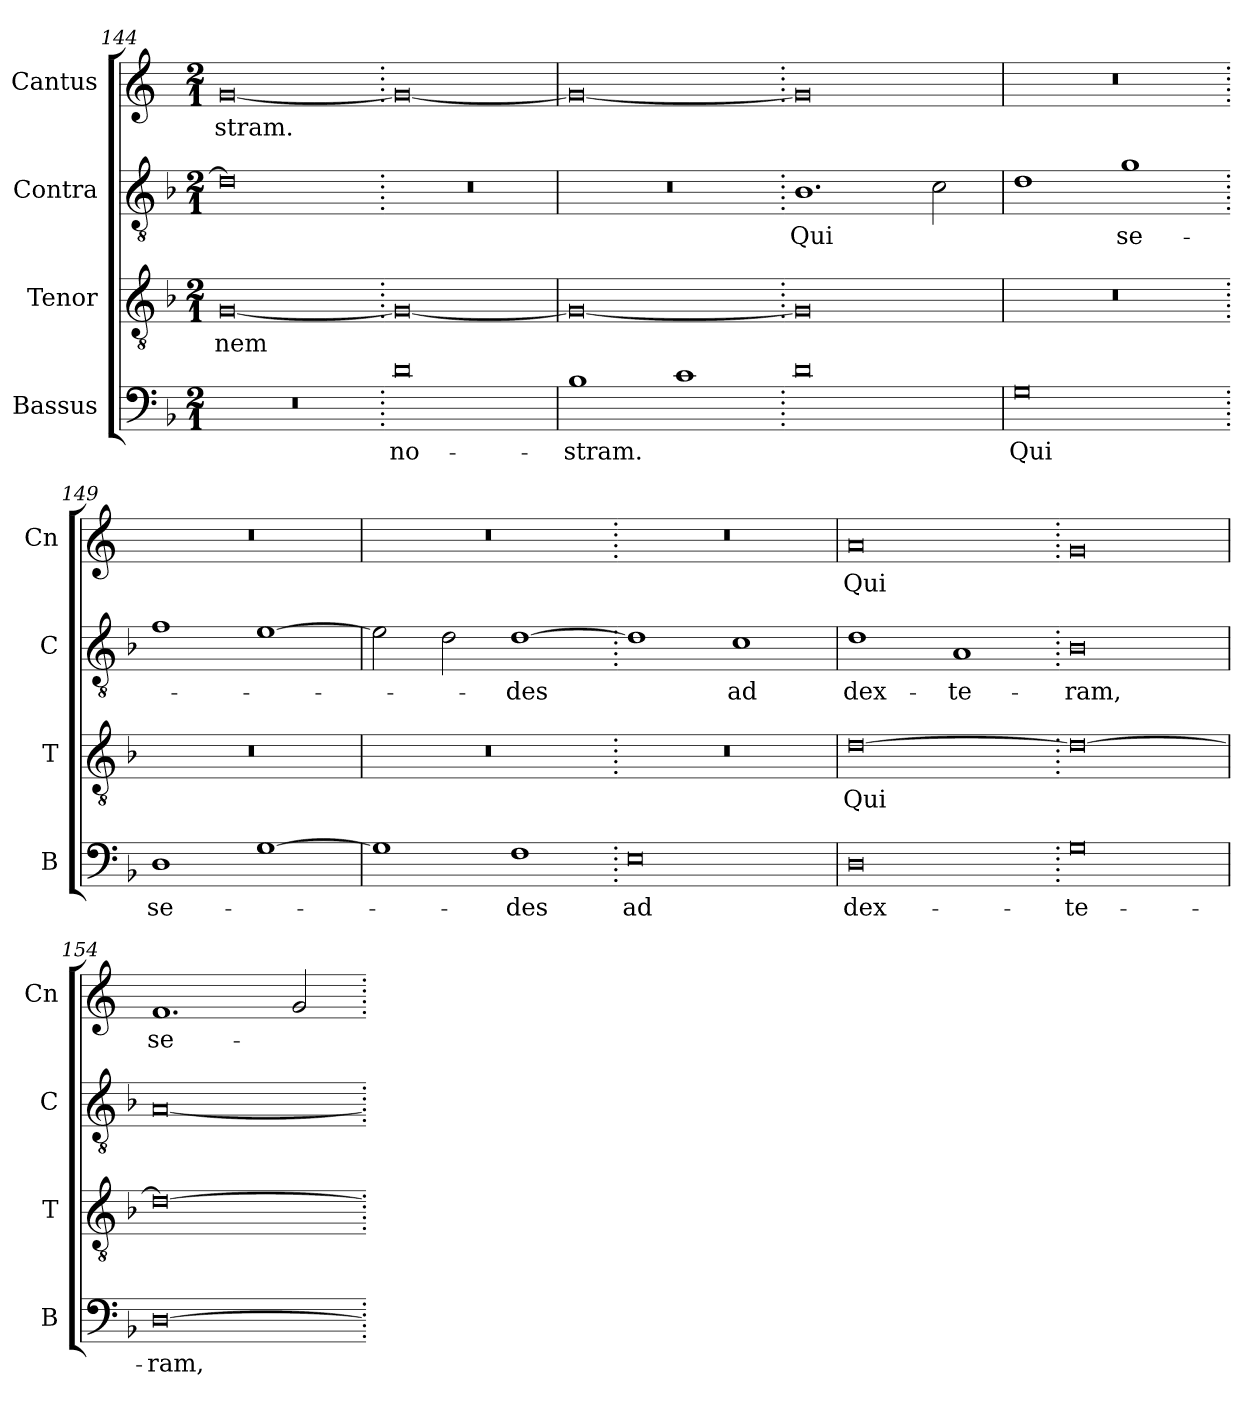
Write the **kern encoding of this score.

**kern	**text	**kern	**text	**kern	**text	**kern	**text
*part4	*part4	*part3	*part3	*part2	*part2	*part1	*part1
*staff4	*staff4	*staff3	*staff3	*staff2	*staff2	*staff1	*staff1
*I"Bassus	*	*I"Tenor	*	*I"Contra	*	*I"Cantus	*
*I'B	*	*I'T	*	*I'C	*	*I'Cn	*
*clefF4	*	*clefGv2	*	*clefGv2	*	*clefG2	*
*k[b-]	*	*k[b-]	*	*k[b-]	*	*k[]	*
*M2/1	*	*M2/1	*	*M2/1	*	*M2/1	*
=144	=144	=144	=144	=144	=144	=144	=144
0r	.	[0G	-nem	0d]	.	[0g	-stram.
=145.	=145.	=145.	=145.	=145.	=145.	=145.	=145.
0d	no-	0G_	.	0r	.	0g_	.
=146	=146	=146	=146	=146	=146	=146	=146
1B-	-stram.	0G_	.	0r	.	0g_	.
1c	.	.	.	.	.	.	.
=147.	=147.	=147.	=147.	=147.	=147.	=147.	=147.
0d	.	0G]	.	1.B-	Qui	0g]	.
.	.	.	.	2c\	.	.	.
=148	=148	=148	=148	=148	=148	=148	=148
0G	Qui	0r	.	1d	.	0r	.
.	.	.	.	1g	se-	.	.
=149.	=149.	=149.	=149.	=149.	=149.	=149.	=149.
1D	se-	0r	.	1f	.	0r	.
[1G	.	.	.	[1e	.	.	.
=150	=150	=150	=150	=150	=150	=150	=150
1G]	.	0r	.	2e\]	.	0r	.
.	.	.	.	2d\	.	.	.
1F	-des	.	.	[1d	-des	.	.
=151.	=151.	=151.	=151.	=151.	=151.	=151.	=151.
0E	ad	0r	.	1d]	.	0r	.
.	.	.	.	1c	ad	.	.
=152	=152	=152	=152	=152	=152	=152	=152
0D	dex-	[0d	Qui	1d	dex-	0a	Qui
.	.	.	.	1A	-te-	.	.
=153.	=153.	=153.	=153.	=153.	=153.	=153.	=153.
0G	-te-	0d_	.	0B-	-ram,	0g	.
=154	=154	=154	=154	=154	=154	=154	=154
[0D	-ram,	0d_	.	[0A	.	1.f	se-
.	.	.	.	.	.	2g/	.
=.	=.	=.	=.	=.	=.	=.	=.
*-	*-	*-	*-	*-	*-	*-	*-
